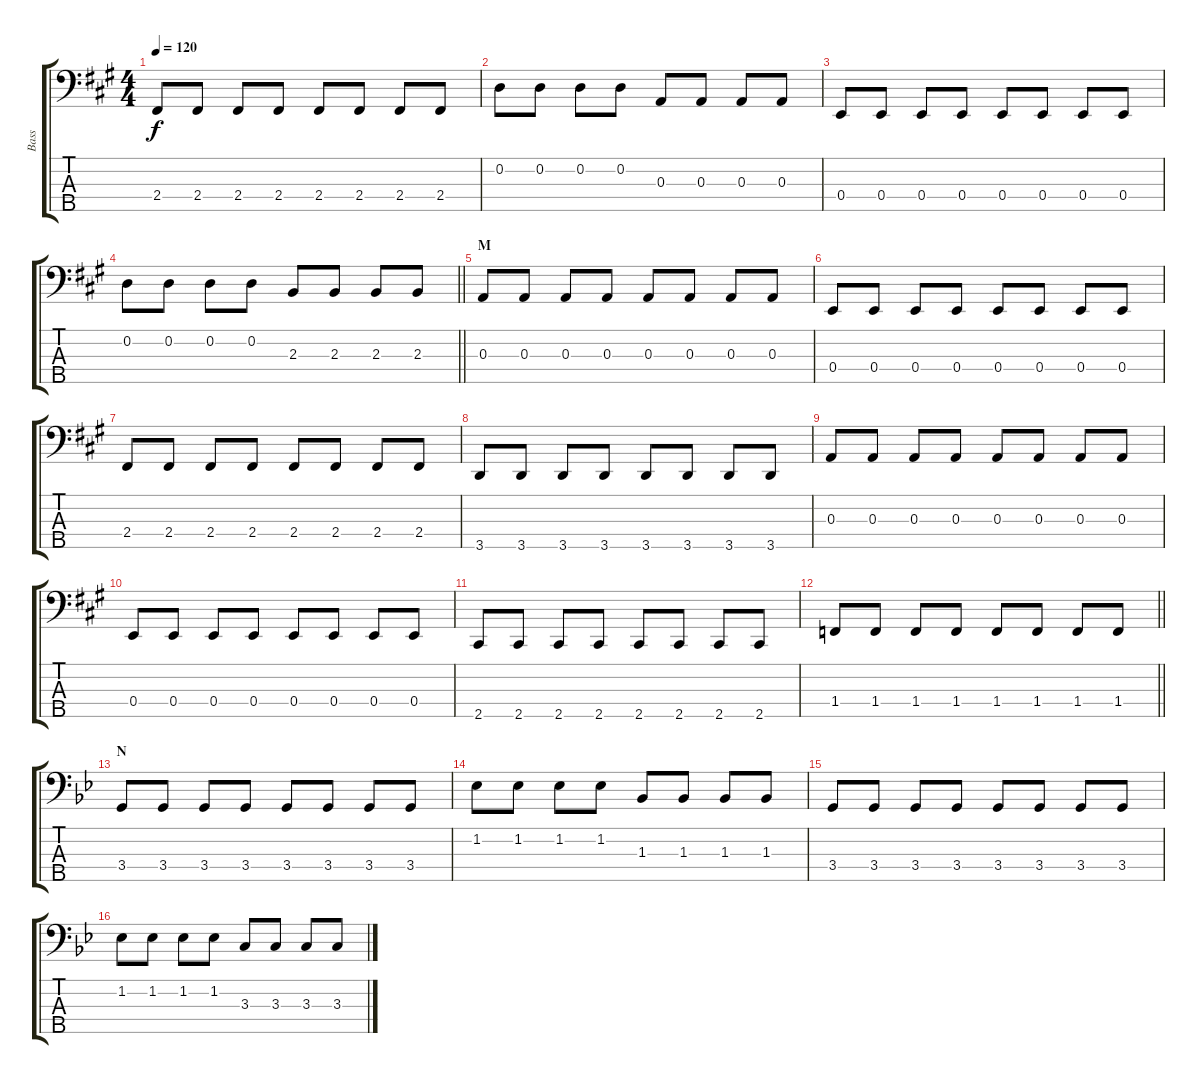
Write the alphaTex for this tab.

\track ("Bass" "Bass") {instrument electricbassfinger}
\staff {score tabs}
\tuning (G2 D2 A1 E1 B0) {hide}
\ts (4 4)
\tempo 120
\clef f4
\ks f#minor
2.4.8{dy f} 2.4.8 2.4.8 2.4.8 2.4.8 2.4.8 2.4.8 2.4.8 |
0.2.8 0.2.8 0.2.8 0.2.8 0.3.8 0.3.8 0.3.8 0.3.8 |
0.4.8 0.4.8 0.4.8 0.4.8 0.4.8 0.4.8 0.4.8 0.4.8 |
\barLineRight lightlight
0.2.8 0.2.8 0.2.8 0.2.8 2.3.8 2.3.8 2.3.8 2.3.8 |
\section ("" "M")
0.3.8 0.3.8 0.3.8 0.3.8 0.3.8 0.3.8 0.3.8 0.3.8 |
0.4.8 0.4.8 0.4.8 0.4.8 0.4.8 0.4.8 0.4.8 0.4.8 |
2.4.8 2.4.8 2.4.8 2.4.8 2.4.8 2.4.8 2.4.8 2.4.8 |
3.5.8 3.5.8 3.5.8 3.5.8 3.5.8 3.5.8 3.5.8 3.5.8 |
0.3.8 0.3.8 0.3.8 0.3.8 0.3.8 0.3.8 0.3.8 0.3.8 |
0.4.8 0.4.8 0.4.8 0.4.8 0.4.8 0.4.8 0.4.8 0.4.8 |
2.5.8 2.5.8 2.5.8 2.5.8 2.5.8 2.5.8 2.5.8 2.5.8 |
\barLineRight lightlight
1.4.8 1.4.8 1.4.8 1.4.8 1.4.8 1.4.8 1.4.8 1.4.8 |
\section ("" "N")
\ks gminor
3.4.8 3.4.8 3.4.8 3.4.8 3.4.8 3.4.8 3.4.8 3.4.8 |
1.2.8 1.2.8 1.2.8 1.2.8 1.3.8 1.3.8 1.3.8 1.3.8 |
3.4.8 3.4.8 3.4.8 3.4.8 3.4.8 3.4.8 3.4.8 3.4.8 |
1.2.8 1.2.8 1.2.8 1.2.8 3.3.8 3.3.8 3.3.8 3.3.8
